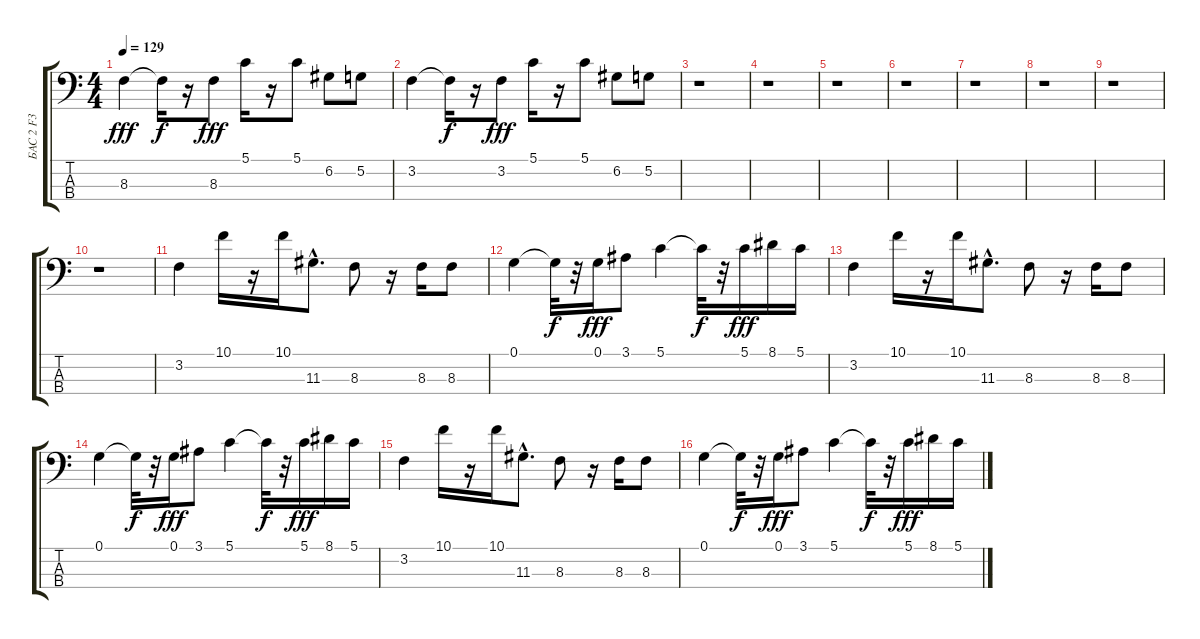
\track ("БАС 2 F3" "БАС 2 F3") {instrument synthbass1}
\staff {score tabs}
\tuning (G2 D2 A1 E1) {hide}
\ts (4 4)
\tempo 129
\clef f4
\ks c
8.3.4{dy fff} 8.3{t}.16{dy f} r.16 8.3.8{dy fff} 5.1.16 r.16 5.1.8 6.2.8 5.2.8 |
3.2.4 3.2{t}.16{dy f} r.16 3.2.8{dy fff} 5.1.16 r.16 5.1.8 6.2.8 5.2.8 |
r.1 |
r.1 |
r.1 |
r.1 |
r.1 |
r.1 |
r.1 |
r.1 |
3.2.4 10.1.16 r.16 10.1.16 11.3{hac}.8{d} 8.3.8 r.16 8.3.16 8.3.8 |
0.1.4 0.1{t}.32{dy f} r.32 0.1.16{dy fff} 3.1.8 5.1.4 5.1{t}.32{dy f} r.32 5.1.16{dy fff} 8.1.16 5.1.16 |
3.2.4 10.1.16 r.16 10.1.16 11.3{hac}.8{d} 8.3.8 r.16 8.3.16 8.3.8 |
0.1.4 0.1{t}.32{dy f} r.32 0.1.16{dy fff} 3.1.8 5.1.4 5.1{t}.32{dy f} r.32 5.1.16{dy fff} 8.1.16 5.1.16 |
3.2.4 10.1.16 r.16 10.1.16 11.3{hac}.8{d} 8.3.8 r.16 8.3.16 8.3.8 |
0.1.4 0.1{t}.32{dy f} r.32 0.1.16{dy fff} 3.1.8 5.1.4 5.1{t}.32{dy f} r.32 5.1.16{dy fff} 8.1.16 5.1.16
